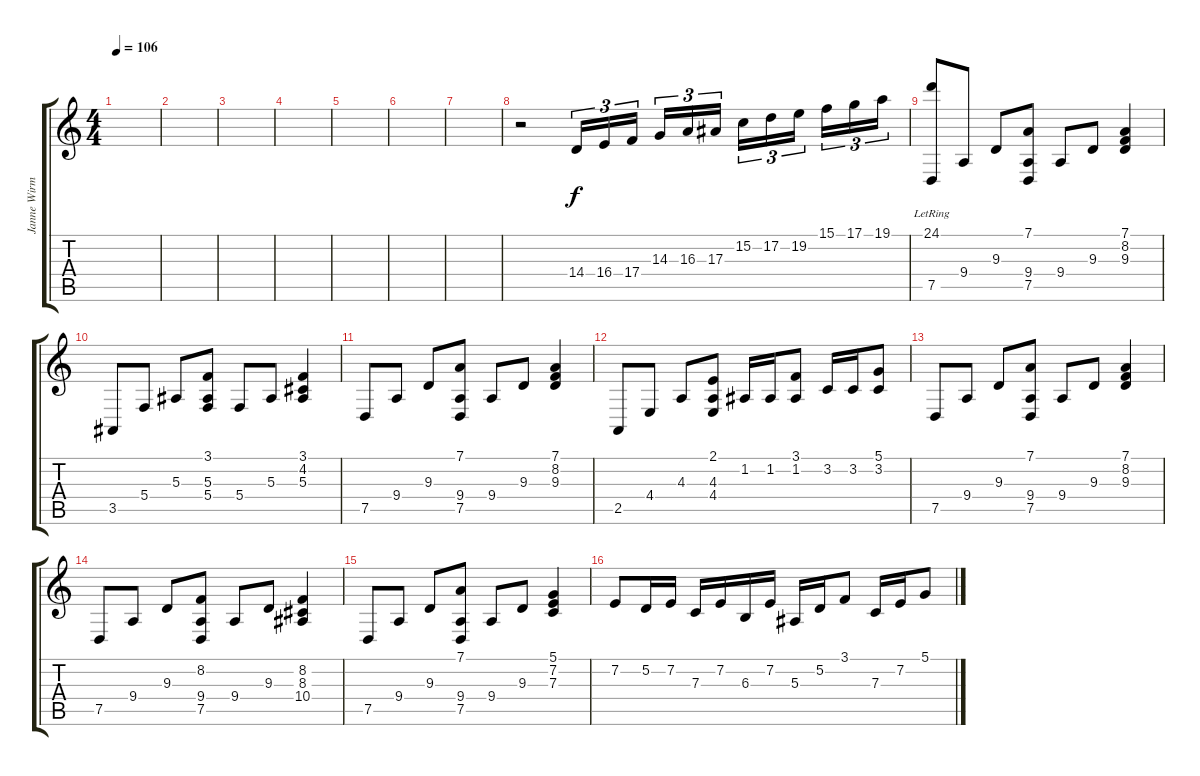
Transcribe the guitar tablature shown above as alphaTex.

\track ("Janne Wirman" "Janne Wirm") {instrument harpsichord}
\staff {score tabs}
\tuning (D4 A3 F3 C3 G2 D2) {hide}
\ts (4 4)
\tempo 106
\clef g2
\ks c
|
|
|
|
|
|
|
r.2{instrument stringensemble1} 14.4.16{tu (3 2) volume 16 instrument harpsichord} 16.4.16{tu (3 2)} 17.4.16{tu (3 2)} 14.3.16{tu (3 2)} 16.3.16{tu (3 2)} 17.3.16{tu (3 2)} 15.2.16{tu (3 2)} 17.2.16{tu (3 2)} 19.2.16{tu (3 2)} 15.1.16{tu (3 2)} 17.1.16{tu (3 2)} 19.1.16{tu (3 2)} |
(24.1{lr} 7.5).8{volume 16 instrument harpsichord} 9.4.8 9.3.8 (7.1 9.4 7.5).8 9.4.8 9.3.8 (7.1 8.2 9.3).4 |
3.5.8 5.4.8 5.3.8 (3.1 5.3 5.4).8 5.4.8 5.3.8 (3.1 4.2 5.3).4 |
7.5.8 9.4.8 9.3.8 (7.1 9.4 7.5).8 9.4.8 9.3.8 (7.1 8.2 9.3).4 |
2.5.8 4.4.8 4.3.8 (2.1 4.3 4.4).8 1.2.16 1.2.16 (3.1 1.2).8 3.2.16 3.2.16 (5.1 3.2).8 |
7.5.8{volume 16 instrument harpsichord} 9.4.8 9.3.8 (7.1 9.4 7.5).8 9.4.8 9.3.8 (7.1 8.2 9.3).4 |
7.5.8 9.4.8 9.3.8 (8.2 9.4 7.5).8 9.4.8 9.3.8 (8.2 8.3 10.4).4 |
7.5.8 9.4.8 9.3.8 (7.1 9.4 7.5).8 9.4.8 9.3.8 (5.1 7.2 7.3).4 |
7.2.8 5.2.16 7.2.16 7.3.16 7.2.16 6.3.16 7.2.16 5.3.16 5.2.16 3.1.8 7.3.16 7.2.16 5.1.8
